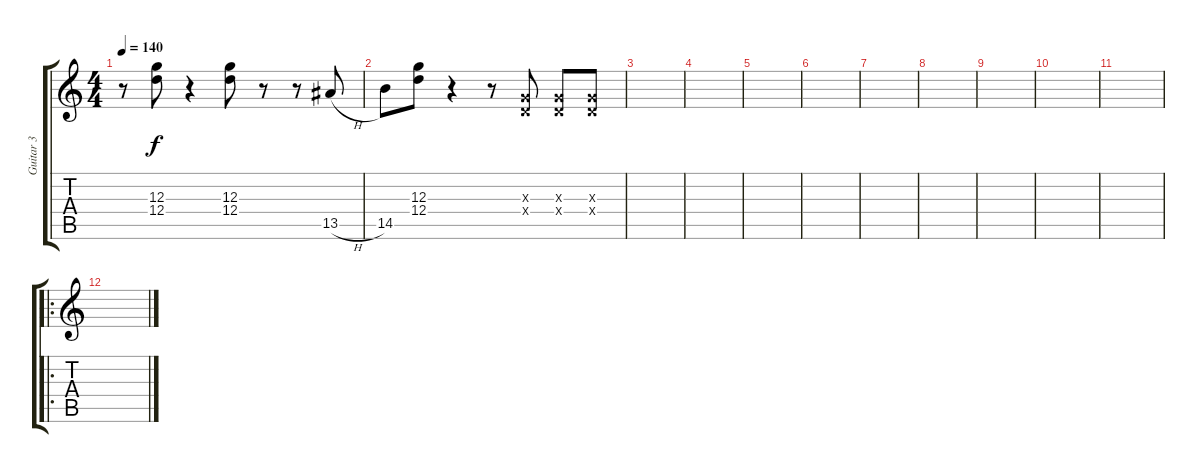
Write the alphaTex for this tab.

\track ("Guitar 3" "Guitar 3") {instrument distortionguitar}
\staff {score tabs}
\tuning (E4 B3 G3 D3 A2 E2) {hide}
\ts (4 4)
\tempo 140
\clef g2
\ks c
r.8{dy f} (12.3 12.4).8 r.4 (12.3 12.4).8 r.8 r.8 13.5{h}.8 |
14.5.8 (12.3 12.4).8 r.4 r.8 (0.3{x} 0.4{x}).8 (0.3{x} 0.4{x}).8 (0.3{x} 0.4{x}).8 |
|
|
|
|
|
|
|
|
|
\ro
